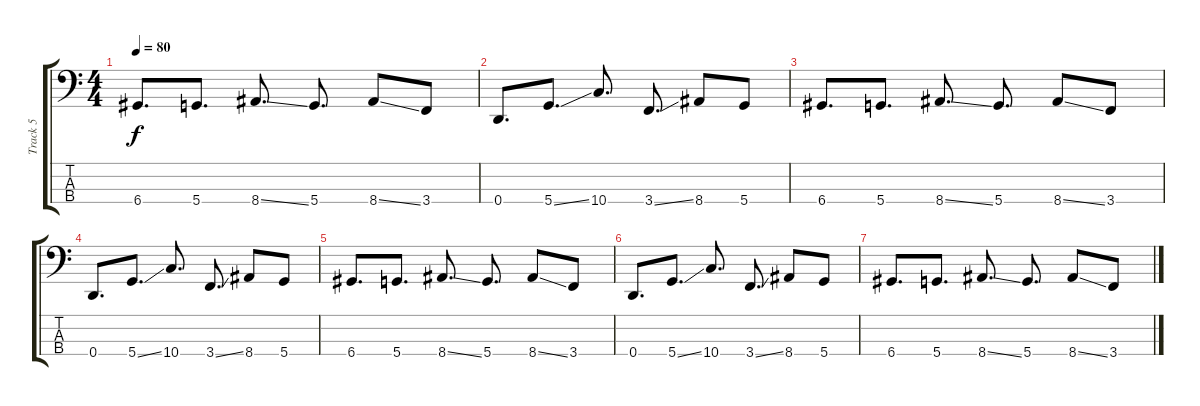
\track ("Track 5" "Track 5") {instrument electricbassfinger}
\staff {score tabs}
\tuning (F2 C2 G1 D1) {hide}
\ts (4 4)
\tempo 80
\clef f4
\ks c
6.4.8{d dy f} 5.4.8{d} 8.4{ss}.8{d} 5.4.8{d} 8.4{ss}.8 3.4.8 |
0.4.8{d} 5.4{ss}.8{d} 10.4.8{d} 3.4{ss}.8{d} 8.4.8 5.4.8 |
6.4.8{d} 5.4.8{d} 8.4{ss}.8{d} 5.4.8{d} 8.4{ss}.8 3.4.8 |
0.4.8{d} 5.4{ss}.8{d} 10.4.8{d} 3.4{ss}.8{d} 8.4.8 5.4.8 |
6.4.8{d} 5.4.8{d} 8.4{ss}.8{d} 5.4.8{d} 8.4{ss}.8 3.4.8 |
0.4.8{d} 5.4{ss}.8{d} 10.4.8{d} 3.4{ss}.8{d} 8.4.8 5.4.8 |
6.4.8{d} 5.4.8{d} 8.4{ss}.8{d} 5.4.8{d} 8.4{ss}.8 3.4.8
